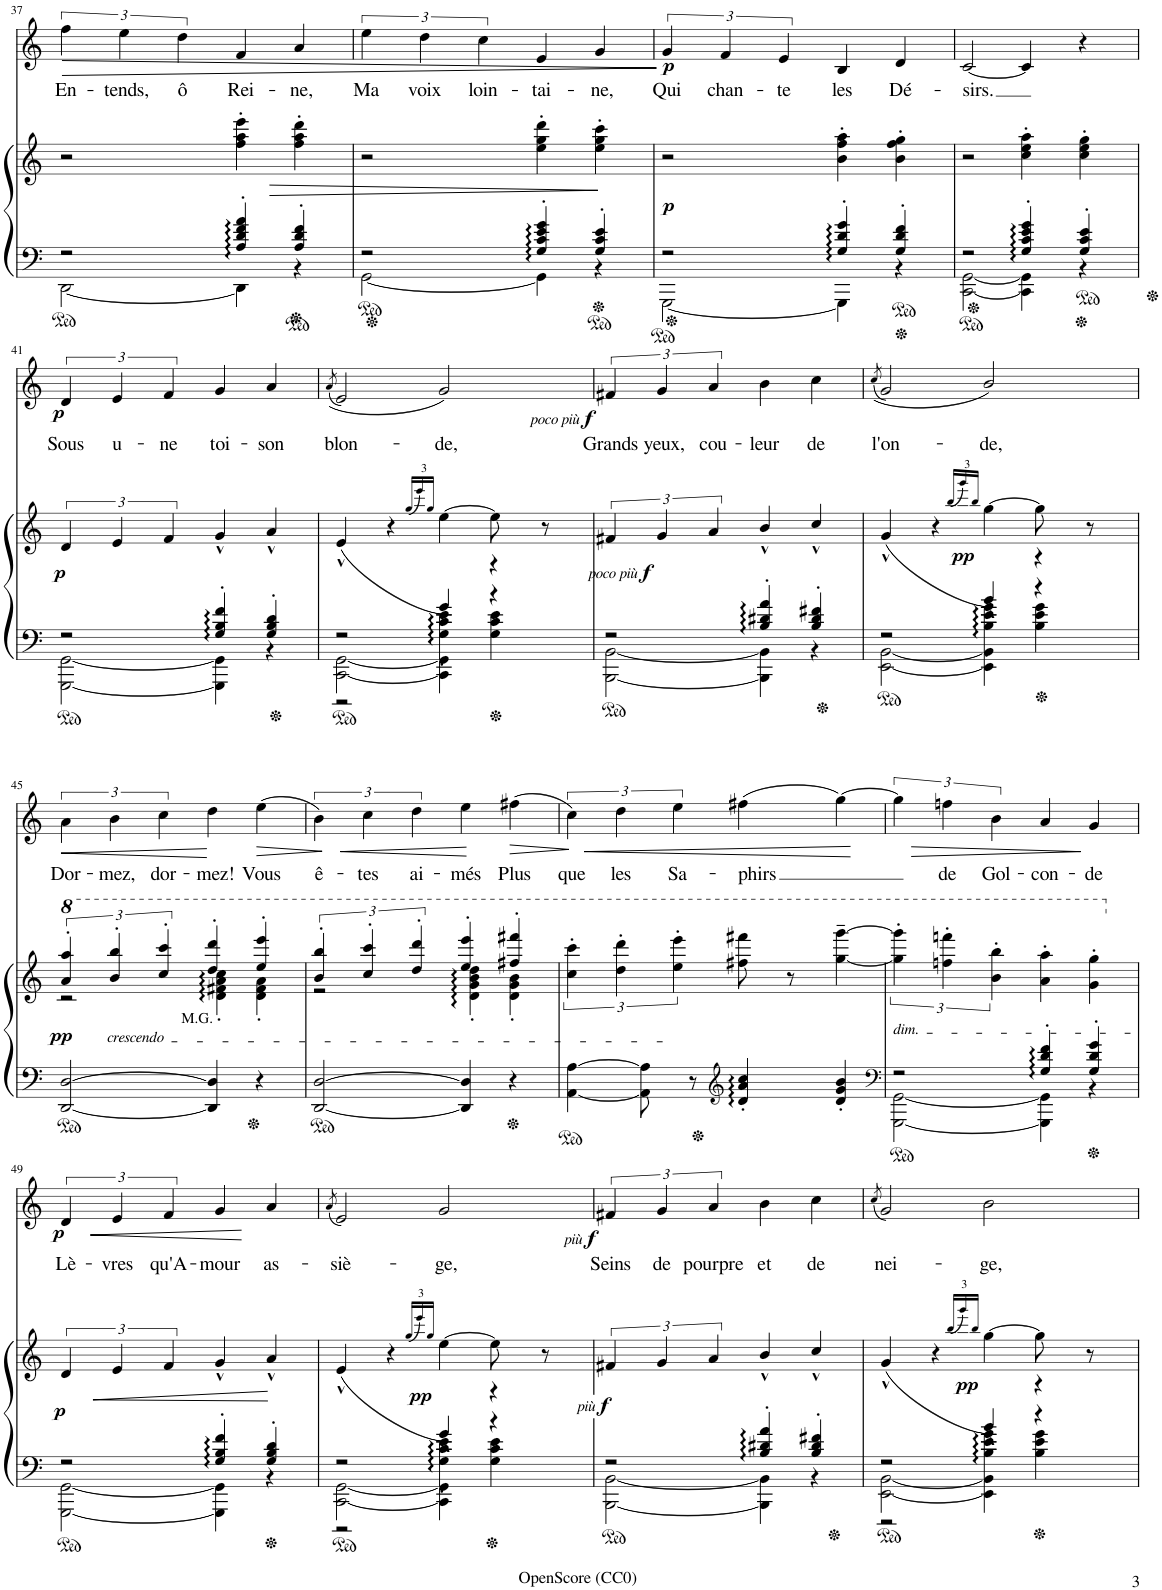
**kern	**kern	**dynam	**kern	**text	**dynam
*part2	*part2	*part2	*part1	*part1	*part1
*staff3	*staff2	*staff2/3	*staff1	*staff1	*staff1
*I"Piano	*	*	*I"Chant Voice	*	*
*I'Pno	*	*	*	*	*
!!LO:PB:g=z
*clefF4	*clefG2	*	*clefG2	*	*
*k[]	*k[]	*	*k[]	*	*
*M2/2	*M2/2	*	*M2/2	*	*
*met(c|)	*met(c|)	*	*met(c|)	*	*
=37	=37	=37	=37	=37	=37
*^	*	*	*	*	*
!	!	!	!	!	!LO:LY:b	!LO:HP:b
2r	[2DD\	2r	.	6ff\	En-	>
!	!	!	!	!	!LO:LY:b	!
.	.	.	.	6ee\	-tends,	.
!	!	!	!	!	!LO:LY:b	!
.	.	.	.	6dd\	ô	.
!	!	!	!LO:HP:b	!	!LO:LY:b	!
4A/' 4d/' 4f/' 4a/'	4DD\]	4ff\' 4aa\' 4eee\'	>	4f/	Rei-	.
!	!	!	!	!	!LO:LY:b	!
4A/' 4d/' 4f/'	4r	4ff\' 4aa\' 4ddd\'	.	4a/	-ne,	.
=38	=38	=38	=38	=38	=38	=38
!	!	!	!	!	!LO:LY:b	!
2r	[2GG\	2r	.	6ee\	Ma	.
!	!	!	!	!	!LO:LY:b	!
.	.	.	.	6dd\	voix	.
!	!	!	!	!	!LO:LY:b	!
.	.	.	.	6cc\	loin-	.
!	!	!	!	!	!LO:LY:b	!
4G/' 4c/' 4e/' 4g/'	4GG\]	4ee\' 4gg\' 4ddd\'	.	4e/	-tai-	.
!	!	!	!	!	!LO:LY:b	!
4G/' 4c/' 4e/'	4r	4ee\' 4gg\' 4ccc\'	]	4g/	-ne,	.
*v	*v	*	*	*	*	*
.	.	.	.	.	]
=39	=39	=39	=39	=39	=39
*^	*	*	*	*	*
!	!	!	!LO:DY:b	!	!LO:LY:b	!LO:DY:b
2r	[2GGG\	2r	p	6g/	Qui	p
!	!	!	!	!	!LO:LY:b	!
.	.	.	.	6f/	chan-	.
!	!	!	!	!	!LO:LY:b	!
.	.	.	.	6e/	-te	.
!	!	!	!	!	!LO:LY:b	!
4G/' 4d/' 4g/'	4GGG\]	4b\' 4ff\' 4aa\'	.	4B/	les	.
!	!	!	!	!	!LO:LY:b	!
4G/' 4d/' 4f/'	4r	4b\' 4ff\' 4gg\'	.	4d/	Dé-	.
=40	=40	=40	=40	=40	=40	=40
!	!	!	!	!	!LO:LY:b	!
2r	[2CC\ [2GG\	2r	.	[2c/	-sirs.	.
4G/' 4c/' 4e/' 4g/'	4CC\] 4GG\]	4cc\' 4ee\' 4aa\'	.	4c/]	.	.
4G/' 4c/' 4e/'	4r	4cc\' 4ee\' 4gg\'	.	4r	.	.
!!LO:LB:g=z
=41	=41	=41	=41	=41	=41	=41
!	!	!	!LO:DY:b	!	!LO:LY:b	!LO:DY:b
2r	[2GGG\ [2GG\	6d/	p	6d/	Sous	p
!	!	!	!	!	!LO:LY:b	!
.	.	6e/	.	6e/	u-	.
!	!	!	!	!	!LO:LY:b	!
.	.	6f/	.	6f/	-ne	.
!	!	!	!	!	!LO:LY:b	!
4G/' 4B/' 4f/'	4GGG\] 4GG\]	4g^^/	.	4g/	toi-	.
!	!	!	!	!	!LO:LY:b	!
4G/' 4B/' 4d/'	4r	4a^^/	.	4a/	-son	.
*v	*v	*	*	*	*	*
=42	=42	=42	=42	=42	=42
.	.	.	((8qa/	.	.
*^	*	*	*	*	*
*	*^	*	*	*	*	*
!	!	!	!	!	!	!LO:LY:b	!
2r	[2CC\ [2GG\	2r	(<4e^^/	.	2e/)	blon-	.
.	.	.	4r	.	.	.	.
.	.	.	(16qgg/LL	.	.	.	.
.	.	.	16qeee/)	.	.	.	.
.	.	.	16qgg/JJ	.	.	.	.
!	!	!	!	!	!	!LO:LY:b	!
4g/)	4CC\] 4GG\]	4G\' 4c\' 4e\'	[4ee\	.	2g/)	-de,	.
4r	4r	4G\ 4c\ 4e\	8ee\]	.	.	.	.
.	.	.	8r	.	.	.	.
*	*v	*v	*	*	*	*	*
=43	=43	=43	=43	=43	=43	=43
!	!	!	!	!	!LO:LY:b	!LO:DY:b
!	!	!	!	!	!	!LO:DY:n=1:b
2r	[2BBB\ [2BB\	6f#X/	.	6f#X/	Grands	other-dynamics f
!	!	!	!LO:DY:b	!	!LO:LY:b	!
!	!	!	!LO:DY:n=1:b	!	!	!
.	.	6g/	other-dynamics f	6g/	yeux,	.
!	!	!	!	!	!LO:LY:b	!
.	.	6a/	.	6a/	cou-	.
!	!	!	!	!	!LO:LY:b	!
4B/' 4d#X/' 4a/'	4BBB\] 4BB\]	4b^^/	.	4b\	-leur	.
!	!	!	!	!	!LO:LY:b	!
4B/' 4d#/' 4f#X/'	4r	4cc^^/	.	4cc\	de	.
*v	*v	*	*	*	*	*
=44	=44	=44	=44	=44	=44
.	.	.	((8qcc/	.	.
*^	*	*	*	*	*
*	*^	*	*	*	*	*
!	!	!	!	!	!	!LO:LY:b	!
2r	[2EE\ [2BB\	2ryy	(<4g^^/	.	2g/)	l'on-	.
.	.	.	4r	.	.	.	.
.	.	.	(16qbb/LL	.	.	.	.
.	.	.	16qggg/)	.	.	.	.
.	.	.	16qbb/JJ	.	.	.	.
!	!	!	!	!LO:DY:b	!	!LO:LY:b	!
4b^^/)	4EE\] 4BB\]	4B\' 4e\' 4g\'	[4gg\	pp	2b/)	-de,	.
4r	4r	4B\ 4e\ 4g\	8gg\]	.	.	.	.
.	.	.	8r	.	.	.	.
*v	*v	*v	*	*	*	*	*
!!LO:LB:g=z
=45	=45	=45	=45	=45	=45
*	*8va	*	*	*	*
*	*^	*	*	*	*
!	!	!	!LO:DY:b	!	!LO:LY:b	!LO:HP:b
[2DD/ [2D/	6aa/'> 6aaa/'>	2r	pp	6a\	Dor-	<
!	!LO:TX:b:i:t=crescendo	!	!	!	!	!
!	!	!	!	!	!LO:LY:b	!
.	6bb/'> 6bbb/'>	.	.	6b\	-mez,	.
!	!	!	!	!	!LO:LY:b	!
.	6ccc/'> 6cccc/'>	.	.	6cc\	dor-	.
!	!LO:TX:b:t=M.G.	!	!	!	!	!
!	!	!	!	!	!LO:LY:b	!
4DD/] 4D/]	4ddd/'> 4dddd/'>	4dd\' 4ff#X\' 4aa\' 4ccc\'	.	4dd\	-mez!	[
!	!	!	!	!	!LO:LY:b	!LO:HP:b
4r	4eee/'> 4eeee/'>	4dd\' 4ff#\' 4aa\'	.	(4ee\	Vous	>
=46	=46	=46	=46	=46	=46	=46
!	!	!	!	!	!LO:LY:b	!LO:HP:b
[2DD/ [2D/	6bb/'> 6bbb/'>	2r	.	6b\)	ê-	<
!	!	!	!	!	!LO:LY:b	!
.	6ccc/'> 6cccc/'>	.	.	6cc\	-tes	]
!	!	!	!	!	!LO:LY:b	!
.	6ddd/'> 6dddd/'>	.	.	6dd\	ai-	.
!	!	!	!	!	!LO:LY:b	!
4DD/] 4D/]	4eee/'> 4eeee/'>	4dd\' 4gg\' 4bb\' 4ddd\'	.	4ee\	-més	.
!	!	!	!	!	!LO:LY:b	!LO:HP:b
4r	4fff#X/'> 4ffff#X/'>	4dd\' 4gg\' 4bb\'	.	(4ff#X\	Plus	>
*	*v	*v	*	*	*	*
.	.	.	.	.	[ ]
=47	=47	=47	=47	=47	=47
!	!	!	!	!LO:LY:b	!LO:HP:b
[4AA\ [4A\	6ccc\'> 6cccc\'>	.	6cc\)	que	<
!	!	!	!	!LO:LY:b	!
.	6ddd\'> 6dddd\'>	.	6dd\	les	.
8AA\] 8A\]	.	.	.	.	.
!	!	!	!	!LO:LY:b	!
.	6eee\'> 6eeee\'>	.	6ee\	Sa-	.
8r	.	.	.	.	.
*clefG2	*	*	*	*	*
!	!	!	!	!LO:LY:b	!
4d/' 4a/' 4cc/'	8fff#X\ 8ffff#X\	.	(4ff#X\	-phirs	.
.	8r	.	.	.	.
4d/' 4g/' 4b/'	[4ggg\~ [4gggg\~	.	[4gg\)	.	.
.	.	.	.	.	[
=48	=48	=48	=48	=48	=48
*clefF4	*	*	*	*	*
*^	*	*	*	*	*
!	!	!LO:TX:b:i:t=dim.	!	!	!	!
!	!	!	!	!	!	!LO:HP:b
2r	[2GGG\ [2GG\	6ggg\]' 6gggg\]'	.	6gg\]	.	>
!	!	!	!	!	!LO:LY:b	!
.	.	6fffn\' 6ffffn\'	.	6ffn\	de	.
!	!	!	!	!	!LO:LY:b	!
.	.	6bb\' 6bbb\'	.	6b\	Gol-	.
!	!	!	!	!	!LO:LY:b	!
4G/' 4d/' 4f/'	4GGG\] 4GG\]	4aa\' 4aaa\'	.	4a/	-con-	.
!	!	!	!	!	!LO:LY:b	!
4G/' 4d/' 4g/'	4r	4gg\' 4ggg\'	.	4g/	-de	]
!!LO:LB:g=z
=49	=49	=49	=49	=49	=49	=49
*	*	*X8va	*	*	*	*
!	!	!	!LO:DY:b	!	!LO:LY:b	!LO:HP:b
!	!	!	!	!	!	!LO:DY:n=1:b
2r	[2GGG\ [2GG\	6d/	p	6d/	Lè-	< p
!	!	!	!LO:HP:b	!	!LO:LY:b	!
.	.	6e/	<	6e/	-vres	.
!	!	!	!	!	!LO:LY:b	!
.	.	6f/	.	6f/	qu'A-	.
!	!	!	!	!	!LO:LY:b	!
4G/' 4B/' 4f/'	4GGG\] 4GG\]	4g^^/	.	4g/	-mour	.
!	!	!	!	!	!LO:LY:b	!
4G/' 4B/' 4d/'	4r	4a^^/	[	4a/	as-	[
*v	*v	*	*	*	*	*
=50	=50	=50	=50	=50	=50
.	.	.	(8qa/	.	.
*^	*	*	*	*	*
*	*^	*	*	*	*	*
!	!	!	!	!	!	!LO:LY:b	!
2r	[2CC\ [2GG\	2r	(<4e^^/	.	2e/)	-siè-	.
.	.	.	4r	.	.	.	.
.	.	.	(16qgg/LL	.	.	.	.
.	.	.	16qeee/)	.	.	.	.
.	.	.	16qgg/JJ	.	.	.	.
!	!	!	!	!LO:DY:b	!	!LO:LY:b	!
4g^^/)	4CC\] 4GG\]	4G\' 4c\' 4e\'	[4ee\	pp	2g/	-ge,	.
4r	4r	4G\ 4c\ 4e\	8ee\]	.	.	.	.
.	.	.	8r	.	.	.	.
*	*v	*v	*	*	*	*	*
=51	=51	=51	=51	=51	=51	=51
!	!	!	!LO:DY:b	!	!LO:LY:b	!
!	!	!	!LO:DY:n=1:b	!	!	!LO:DY:b
!	!	!	!	!	!	!LO:DY:n=1:b
2r	[2BBB\ [2BB\	6f#X/	other-dynamics f	6f#X/	Seins	other-dynamics f
!	!	!	!	!	!LO:LY:b	!
.	.	6g/	.	6g/	de	.
!	!	!	!	!	!LO:LY:b	!
.	.	6a/	.	6a/	pourpre	.
!	!	!	!	!	!LO:LY:b	!
4B/' 4d#X/' 4a/'	4BBB\] 4BB\]	4b^^/	.	4b\	et	.
!	!	!	!	!	!LO:LY:b	!
4B/' 4d#/' 4f#X/'	4r	4cc^^/	.	4cc\	de	.
*v	*v	*	*	*	*	*
=52	=52	=52	=52	=52	=52
.	.	.	(8qcc/	.	.
*^	*	*	*	*	*
*	*^	*	*	*	*	*
!	!	!	!	!	!	!LO:LY:b	!
2r	[2EE\ [2BB\	2r	(<4g^^/	.	2g/)	nei-	.
.	.	.	4r	.	.	.	.
.	.	.	(16qbb/LL	.	.	.	.
.	.	.	16qggg/)	.	.	.	.
.	.	.	16qbb/JJ	.	.	.	.
!	!	!	!	!LO:DY:b	!	!LO:LY:b	!
4b^^/)	4EE\] 4BB\]	4B\ 4e\ 4g\	[4gg\	pp	2b\	-ge,	.
4r	4r	4B\ 4e\ 4g\	8gg\]	.	.	.	.
.	.	.	8r	.	.	.	.
*v	*v	*v	*	*	*	*	*
=	=	=	=	=	=
*-	*-	*-	*-	*-	*-
